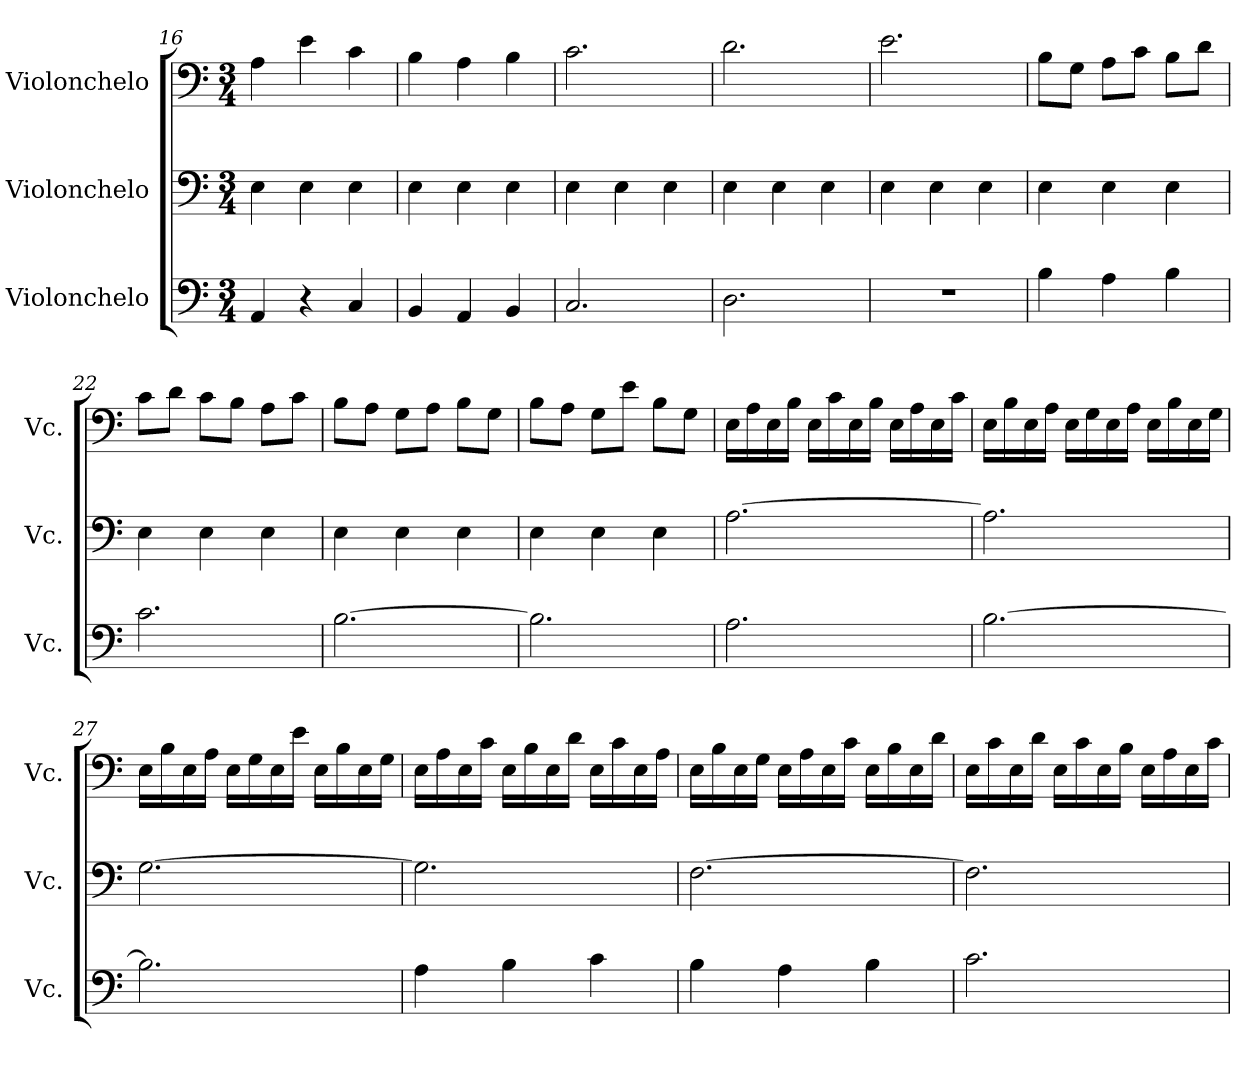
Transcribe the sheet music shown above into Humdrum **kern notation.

**kern	**kern	**kern
*part3	*part2	*part1
*staff3	*staff2	*staff1
*I"Violonchelo	*I"Violonchelo	*I"Violonchelo
*I'Vc.	*I'Vc.	*I'Vc.
*clefF4	*clefF4	*clefF4
*k[]	*k[]	*k[]
*M3/4	*M3/4	*M3/4
=16	=16	=16
4AA/	4E\	4A\
4r	4E\	4e\
4C/	4E\	4c\
=17	=17	=17
4BB/	4E\	4B\
4AA/	4E\	4A\
4BB/	4E\	4B\
=18	=18	=18
2.C/	4E\	2.c\
.	4E\	.
.	4E\	.
=19	=19	=19
2.D\	4E\	2.d\
.	4E\	.
.	4E\	.
=20	=20	=20
2.r	4E\	2.e\
.	4E\	.
.	4E\	.
=21	=21	=21
4B\	4E\	8B\L
.	.	8G\J
4A\	4E\	8A\L
.	.	8c\J
4B\	4E\	8B\L
.	.	8d\J
!!LO:LB:g=z
=22	=22	=22
2.c\	4E\	8c\L
.	.	8d\J
.	4E\	8c\L
.	.	8B\J
.	4E\	8A\L
.	.	8c\J
=23	=23	=23
[2.B\	4E\	8B\L
.	.	8A\J
.	4E\	8G\L
.	.	8A\J
.	4E\	8B\L
.	.	8G\J
=24	=24	=24
2.B\]	4E\	8B\L
.	.	8A\J
.	4E\	8G\L
.	.	8e\J
.	4E\	8B\L
.	.	8G\J
=25	=25	=25
2.A\	[2.A\	16E\LL
.	.	16A\
.	.	16E\
.	.	16B\JJ
.	.	16E\LL
.	.	16c\
.	.	16E\
.	.	16B\JJ
.	.	16E\LL
.	.	16A\
.	.	16E\
.	.	16c\JJ
=26	=26	=26
[2.B\	2.A\]	16E\LL
.	.	16B\
.	.	16E\
.	.	16A\JJ
.	.	16E\LL
.	.	16G\
.	.	16E\
.	.	16A\JJ
.	.	16E\LL
.	.	16B\
.	.	16E\
.	.	16G\JJ
!!LO:LB:g=z
=27	=27	=27
2.B\]	[2.G\	16E\LL
.	.	16B\
.	.	16E\
.	.	16A\JJ
.	.	16E\LL
.	.	16G\
.	.	16E\
.	.	16e\JJ
.	.	16E\LL
.	.	16B\
.	.	16E\
.	.	16G\JJ
=28	=28	=28
4A\	2.G\]	16E\LL
.	.	16A\
.	.	16E\
.	.	16c\JJ
4B\	.	16E\LL
.	.	16B\
.	.	16E\
.	.	16d\JJ
4c\	.	16E\LL
.	.	16c\
.	.	16E\
.	.	16A\JJ
=29	=29	=29
4B\	[2.F\	16E\LL
.	.	16B\
.	.	16E\
.	.	16G\JJ
4A\	.	16E\LL
.	.	16A\
.	.	16E\
.	.	16c\JJ
4B\	.	16E\LL
.	.	16B\
.	.	16E\
.	.	16d\JJ
=30	=30	=30
2.c\	2.F\]	16E\LL
.	.	16c\
.	.	16E\
.	.	16d\JJ
.	.	16E\LL
.	.	16c\
.	.	16E\
.	.	16B\JJ
.	.	16E\LL
.	.	16A\
.	.	16E\
.	.	16c\JJ
=	=	=
*-	*-	*-
